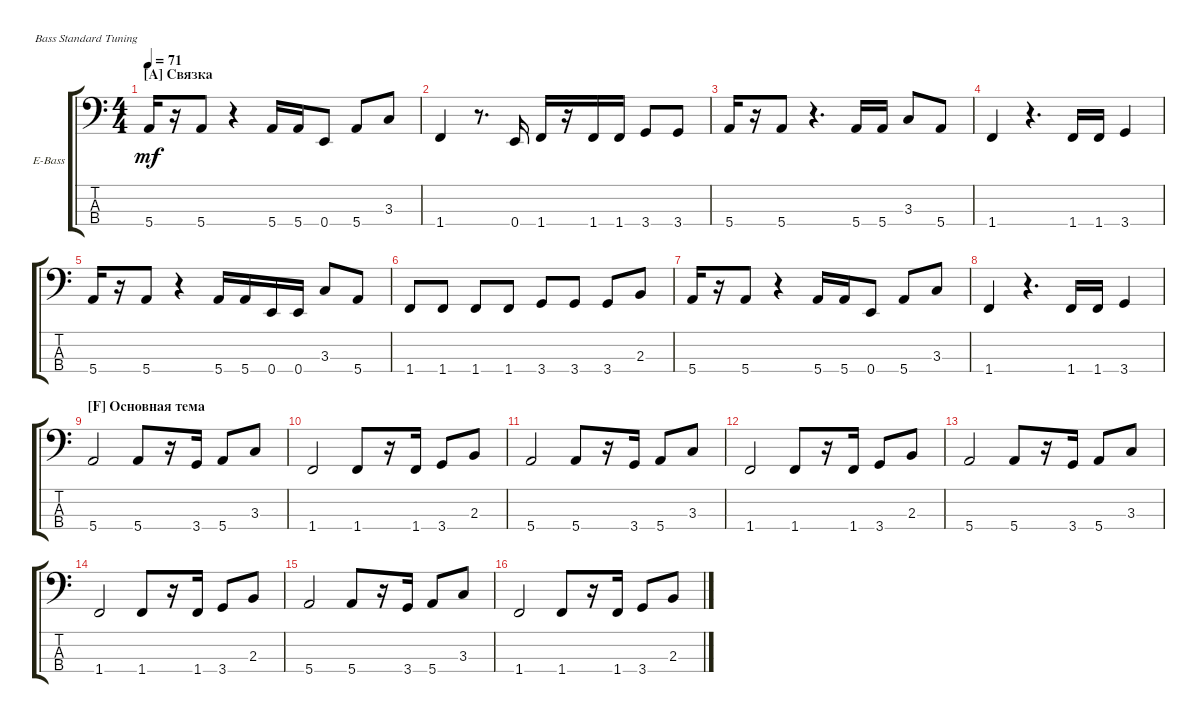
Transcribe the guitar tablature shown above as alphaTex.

\defaultSystemsLayout 4
\bracketExtendMode groupsimilarinstruments
\firstSystemTrackNameOrientation horizontal
\otherSystemsTrackNameOrientation horizontal
\track ("Electric Bass" "E-Bass") {instrument electricbassfinger}
\staff {score tabs}
\tuning (G2 D2 A1 E1)
\ts (4 4)
\section ("A" "Связка")
\tempo 71
\clef f4
\ks c
5.4.16{dy mf} r.16 5.4.8 r.4 5.4.16 5.4.16 0.4.8 5.4.8 3.3.8 |
1.4.4 r.8{d} 0.4.16 1.4.16 r.16 1.4.16 1.4.16 3.4.8 3.4.8 |
5.4.16 r.16 5.4.8 r.4{d} 5.4.16 5.4.16 3.3.8 5.4.8 |
1.4.4 r.4{d} 1.4.16 1.4.16 3.4.4 |
5.4.16 r.16 5.4.8 r.4 5.4.16 5.4.16 0.4.16 0.4.16 3.3.8 5.4.8 |
1.4.8 1.4.8 1.4.8 1.4.8 3.4.8 3.4.8 3.4.8 2.3.8 |
5.4.16 r.16 5.4.8 r.4 5.4.16 5.4.16 0.4.8 5.4.8 3.3.8 |
1.4.4 r.4{d} 1.4.16 1.4.16 3.4.4 |
\section ("F" "Основная тема")
5.4.2 5.4.8 r.16 3.4.16 5.4.8 3.3.8 |
1.4.2 1.4.8 r.16 1.4.16 3.4.8 2.3.8 |
5.4.2 5.4.8 r.16 3.4.16 5.4.8 3.3.8 |
1.4.2 1.4.8 r.16 1.4.16 3.4.8 2.3.8 |
5.4.2 5.4.8 r.16 3.4.16 5.4.8 3.3.8 |
1.4.2 1.4.8 r.16 1.4.16 3.4.8 2.3.8 |
5.4.2 5.4.8 r.16 3.4.16 5.4.8 3.3.8 |
1.4.2 1.4.8 r.16 1.4.16 3.4.8 2.3.8
